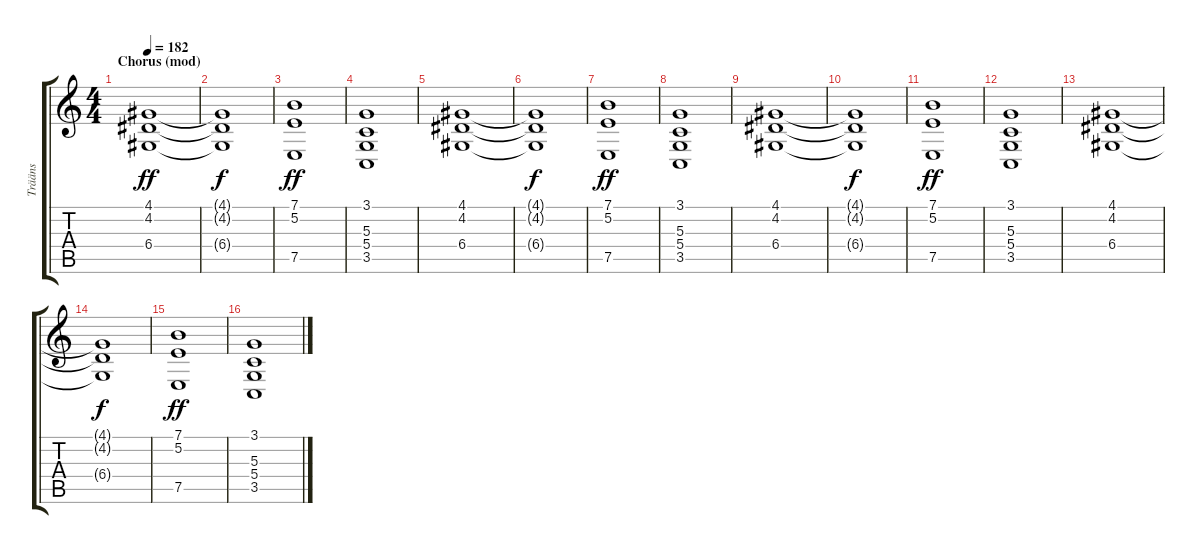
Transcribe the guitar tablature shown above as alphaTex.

\track ("Trääns" "Trääns") {instrument lead2sawtooth}
\staff {score tabs}
\tuning (E4 B3 G3 D3 A2 E2) {hide}
\ts (4 4)
\section ("" "Chorus (mod)")
\tempo 182
\clef g2
\ks c
(4.1 4.2 6.4).1{dy ff} |
(4.1{t} 4.2{t} 6.4{t}).1{dy f} |
(7.1 5.2 7.5).1{dy ff} |
(3.1 5.3 5.4 3.5).1 |
(4.1 4.2 6.4).1 |
(4.1{t} 4.2{t} 6.4{t}).1{dy f} |
(7.1 5.2 7.5).1{dy ff} |
(3.1 5.3 5.4 3.5).1 |
(4.1 4.2 6.4).1 |
(4.1{t} 4.2{t} 6.4{t}).1{dy f} |
(7.1 5.2 7.5).1{dy ff} |
(3.1 5.3 5.4 3.5).1 |
(4.1 4.2 6.4).1 |
(4.1{t} 4.2{t} 6.4{t}).1{dy f} |
(7.1 5.2 7.5).1{dy ff} |
(3.1 5.3 5.4 3.5).1
